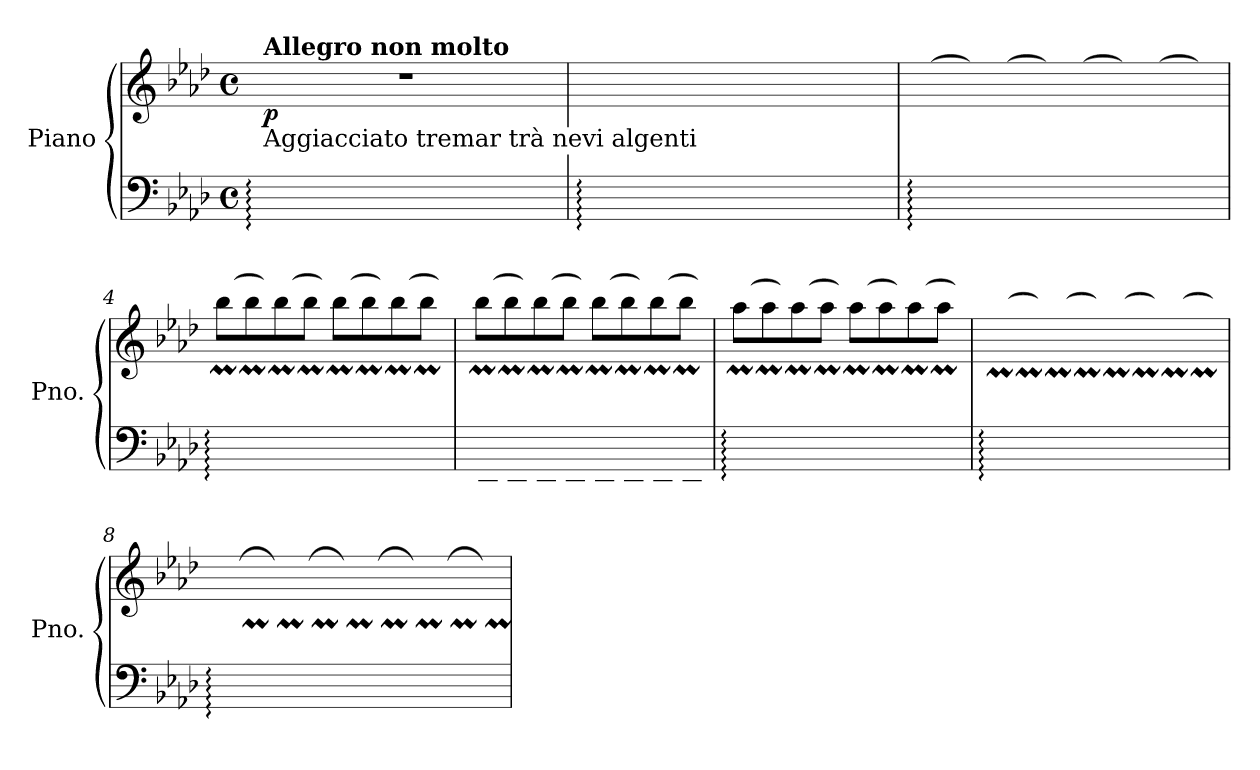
**kern	**kern	**dynam
*part1	*part1	*part1
*staff2	*staff1	*staff1/2
*I"Piano	*	*
*I'Pno.	*	*
*clefF4	*clefG2	*
*k[b-e-a-d-]	*k[b-e-a-d-]	*
*M4/4	*M4/4	*
*met(c)	*met(c)	*
=1	=1	=1
*^	*	*
!	!	!LO:TX:a:B:t=Allegro non molto	!
!LO:TX:a:t=Aggiacciato tremar trà nevi algenti	!	!	!
!	!	!	!LO:DY:b
8FFi/yy:' 8Fi/yy:'L	1AA-iyy 1Ciyy	1r	p
8FFi/yy' 8Fi/yy'	.	.	.
8FFi/yy' 8Fi/yy'	.	.	.
8FFi/yy' 8Fi/yy'J	.	.	.
8FFi/yy' 8Fi/yy'L	.	.	.
8FFi/yy' 8Fi/yy'	.	.	.
8FFi/yy' 8Fi/yy'	.	.	.
8FFi/yy' 8Fi/yy'J	.	.	.
=2	=2	=2	=2
8FFi/yy:' 8Fi/yy:'L	1BB-iyy 1D-iyy	(8g'i/Lyy	.
8FFi/yy' 8Fi/yy'	.	8g'i/yy)	.
8FFi/yy' 8Fi/yy'	.	(8g'i/yy	.
8FFi/yy' 8Fi/yy'J	.	8g'i/Jyy)	.
8FFi/yy' 8Fi/yy'L	.	(8g'i/Lyy	.
8FFi/yy' 8Fi/yy'	.	8g'i/yy)	.
8FFi/yy' 8Fi/yy'	.	(8g'i/yy	.
8FFi/yy' 8Fi/yy'J	.	8g'i/Jyy)	.
=3	=3	=3	=3
8FFi/yy:' 8Fi/yy:'L	1BB-iyy 1D-iyy	(>8gi\yy' 8dd-i\yy'L	.
8FFi/yy' 8Fi/yy'	.	8gi\yy' 8dd-i\yy')	.
8FFi/yy' 8Fi/yy'	.	(>8gi\yy' 8dd-i\yy'	.
8FFi/yy' 8Fi/yy'J	.	8gi\yy' 8dd-i\yy'J)	.
8FFi/yy' 8Fi/yy'L	.	(>8gi\yy' 8dd-i\yy'L	.
8FFi/yy' 8Fi/yy'	.	8gi\yy' 8dd-i\yy')	.
8FFi/yy' 8Fi/yy'	.	(>8gi\yy' 8dd-i\yy'	.
8FFi/yy' 8Fi/yy'J	.	8gi\yy' 8dd-i\yy'J)	.
=4	=4	=4	=4
*	*	*^	*
8FFi/yy:' 8Fi/yy:'L	1BB-iyy 1D-iyy	(8dd-i/yy' 8ggi/yy'L	8bb-Mi\L	.
8FFi/yy' 8Fi/yy'	.	8dd-i/yy' 8ggi/yy')	8bb-Mi\	.
8FFi/yy' 8Fi/yy'	.	(8dd-i/yy' 8ggi/yy'	8bb-Mi\	.
8FFi/yy' 8Fi/yy'J	.	8dd-i/yy' 8ggi/yy'J)	8bb-Mi\J	.
8FFi/yy' 8Fi/yy'L	.	(8dd-i/yy' 8ggi/yy'L	8bb-Mi\L	.
8FFi/yy' 8Fi/yy'	.	8dd-i/yy' 8ggi/yy')	8bb-Mi\	.
8FFi/yy' 8Fi/yy'	.	(8dd-i/yy' 8ggi/yy'	8bb-Mi\	.
8FFi/yy' 8Fi/yy'J	.	8dd-i/yy' 8ggi/yy'J)	8bb-Mi\J	.
!!LO:LB:g=z	!!
=5	=5	=5	=5	=5
8EEni/:' 8Eni/yy:'L	1GGiyy 1Ciyy	(8dd-i/yy' 8ggi/yy'L	8bb-Mi\L	.
8EEi/' 8Ei/yy'	.	8dd-i/yy' 8ggi/yy')	8bb-Mi\	.
8EEi/' 8Ei/yy'	.	(8dd-i/yy' 8ggi/yy'	8bb-Mi\	.
8EEi/' 8Ei/yy'J	.	8dd-i/yy' 8ggi/yy'J)	8bb-Mi\J	.
8EEi/' 8Ei/yy'L	.	(8dd-i/yy' 8ggi/yy'L	8bb-Mi\L	.
8EEi/' 8Ei/yy'	.	8dd-i/yy' 8ggi/yy')	8bb-Mi\	.
8EEi/' 8Ei/yy'	.	(8dd-i/yy' 8ggi/yy'	8bb-Mi\	.
8EEi/' 8Ei/yy'J	.	8dd-i/yy' 8ggi/yy'J)	8bb-Mi\J	.
=6	=6	=6	=6	=6
8FFi/yy:' 8Fi/yy:'L	1AA-iyy 1Ciyy	(8cci/yy' 8ffi/yy'L	8aa-Mi\L	.
8FFi/yy' 8Fi/yy'	.	8cci/yy' 8ffi/yy')	8aa-Mi\	.
8FFi/yy' 8Fi/yy'	.	(8cci/yy' 8ffi/yy'	8aa-Mi\	.
8FFi/yy' 8Fi/yy'J	.	8cci/yy' 8ffi/yy'J)	8aa-Mi\J	.
8FFi/yy' 8Fi/yy'L	.	(8cci/yy' 8ffi/yy'L	8aa-Mi\L	.
8FFi/yy' 8Fi/yy'	.	8cci/yy' 8ffi/yy')	8aa-Mi\	.
8FFi/yy' 8Fi/yy'	.	(8cci/yy' 8ffi/yy'	8aa-Mi\	.
8FFi/yy' 8Fi/yy'J	.	8cci/yy' 8ffi/yy'J)	8aa-Mi\J	.
=7	=7	=7	=7	=7
8FFi/yy:' 8Fi/yy:'L	1BB-iyy 1D-iyy	(8fi/yy' 8b-i/yy'L	8dd-Mi\Lyy	.
8FFi/yy' 8Fi/yy'	.	8fi/yy' 8b-i/yy')	8dd-Mi\yy	.
8FFi/yy' 8Fi/yy'	.	(8fi/yy' 8b-i/yy'	8dd-Mi\yy	.
8FFi/yy' 8Fi/yy'J	.	8fi/yy' 8b-i/yy'J)	8dd-Mi\Jyy	.
8FFi/yy' 8Fi/yy'L	.	(8fi/yy' 8b-i/yy'L	8dd-Mi\Lyy	.
8FFi/yy' 8Fi/yy'	.	8fi/yy' 8b-i/yy')	8dd-Mi\yy	.
8FFi/yy' 8Fi/yy'	.	(8fi/yy' 8b-i/yy'	8dd-Mi\yy	.
8FFi/yy' 8Fi/yy'J	.	8fi/yy' 8b-i/yy'J)	8dd-Mi\Jyy	.
=8	=8	=8	=8	=8
8FFi/yy:' 8Fi/yy:'L	1AAniyy 1Ciyy	(8ani\yy' 8cci\yy'L	8ee-Mi\Lyy	.
8FFi/yy' 8Fi/yy'	.	8ai\yy' 8cci\yy')	8ee-Mi\yy	.
8FFi/yy' 8Fi/yy'	.	(8ai\yy' 8cci\yy'	8ee-Mi\yy	.
8FFi/yy' 8Fi/yy'J	.	8ai\yy' 8cci\yy'J)	8ee-Mi\Jyy	.
8FFi/yy' 8Fi/yy'L	.	(8ai\yy' 8cci\yy'L	8ee-Mi\Lyy	.
8FFi/yy' 8Fi/yy'	.	8ai\yy' 8cci\yy')	8ee-Mi\yy	.
8FFi/yy' 8Fi/yy'	.	(8ai\yy' 8cci\yy'	8ee-Mi\yy	.
8FFi/yy' 8Fi/yy'J	.	8ai\yy' 8cci\yy'J)	8ee-Mi\Jyy	.
*v	*v	*	*	*
*	*v	*v	*
=	=	=
*-	*-	*-
